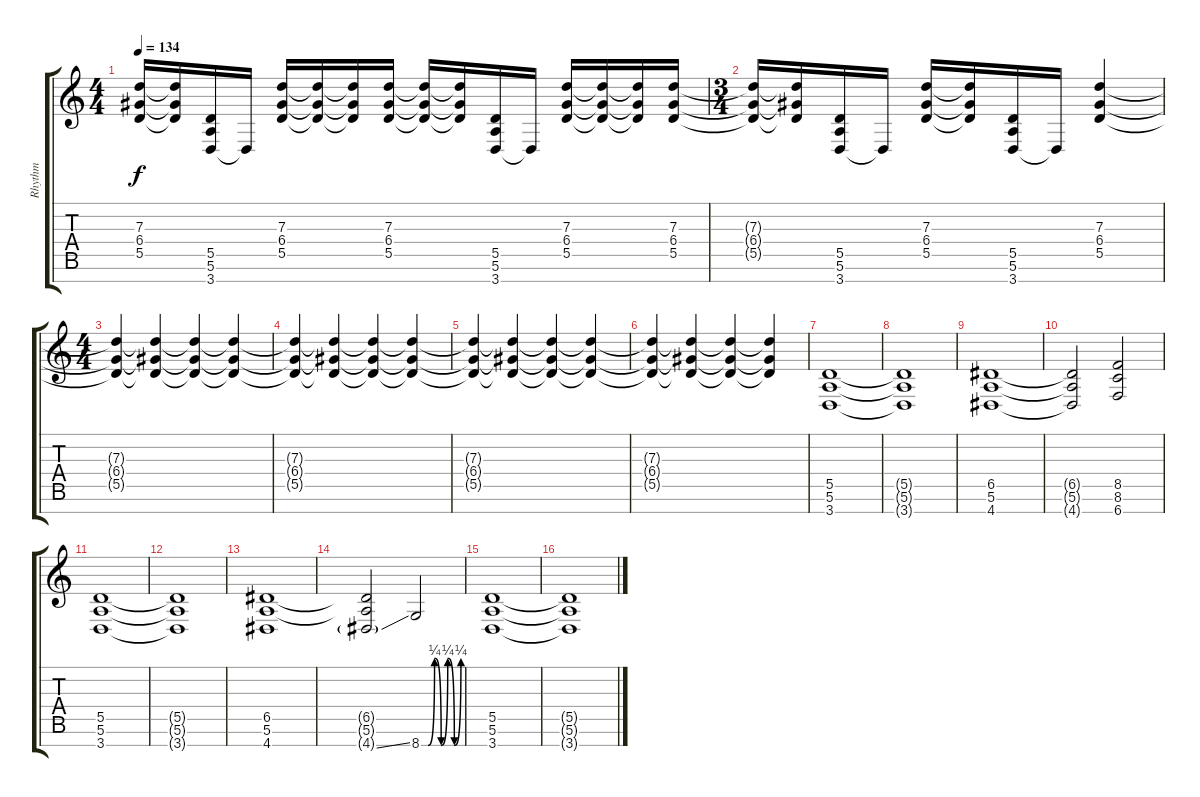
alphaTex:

\track ("Rhythm" "Rhythm") {instrument distortionguitar}
\staff {score tabs}
\tuning (E4 B3 G3 D3 A2 E2 B1) {hide}
\ts (4 4)
\tempo 134
\clef g2
\ks c
(7.3{t} 6.4{t} 5.5{t}).16{dy f} (7.3{t} 6.4{t} 5.5{t}).16 (5.5 5.6 3.7).16 3.7{t}.16 (7.3 6.4 5.5).16 (7.3{t} 6.4{t} 5.5{t}).16 (7.3{t} 6.4{t} 5.5{t}).16 (7.3 6.4 5.5).16 (7.3{t} 6.4{t} 5.5{t}).16 (7.3{t} 6.4{t} 5.5{t}).16 (5.5 5.6 3.7).16 3.7{t}.16 (7.3 6.4 5.5).16 (7.3{t} 6.4{t} 5.5{t}).16 (7.3{t} 6.4{t} 5.5{t}).16 (7.3 6.4 5.5).16 |
\ts (3 4)
(7.3{t} 6.4{t} 5.5{t}).16 (7.3{t} 6.4{t} 5.5{t}).16 (5.5 5.6 3.7).16 3.7{t}.16 (7.3 6.4 5.5).16 (7.3{t} 6.4{t} 5.5{t}).16 (5.5 5.6 3.7).16 3.7{t}.16 (7.3 6.4 5.5).4 |
\ts (4 4)
(7.3{t} 6.4{t} 5.5{t}).4 (7.3{t} 6.4{t} 5.5{t}).4 (7.3{t} 6.4{t} 5.5{t}).4 (7.3{t} 6.4{t} 5.5{t}).4 |
(7.3{t} 6.4{t} 5.5{t}).4 (7.3{t} 6.4{t} 5.5{t}).4 (7.3{t} 6.4{t} 5.5{t}).4 (7.3{t} 6.4{t} 5.5{t}).4 |
(7.3{t} 6.4{t} 5.5{t}).4 (7.3{t} 6.4{t} 5.5{t}).4 (7.3{t} 6.4{t} 5.5{t}).4 (7.3{t} 6.4{t} 5.5{t}).4 |
(7.3{t} 6.4{t} 5.5{t}).4 (7.3{t} 6.4{t} 5.5{t}).4 (7.3{t} 6.4{t} 5.5{t}).4 (7.3{t} 6.4{t} 5.5{t}).4 |
(5.5 5.6 3.7).1 |
(5.5{t} 5.6{t} 3.7{t}).1 |
(6.5 5.6 4.7).1 |
(6.5{t} 5.6{t} 4.7{t}).2 (8.5 8.6 6.7).2 |
(5.5 5.6 3.7).1 |
(5.5{t} 5.6{t} 3.7{t}).1 |
(6.5 5.6 4.7).1 |
(6.5{t} 5.6{t} 4.7{ss g}).2 8.7{be (custom 0 0 10 0 20 1 30 0 40 1 50 0 60 1)}.2 |
(5.5 5.6 3.7).1 |
(5.5{t} 5.6{t} 3.7{t}).1
